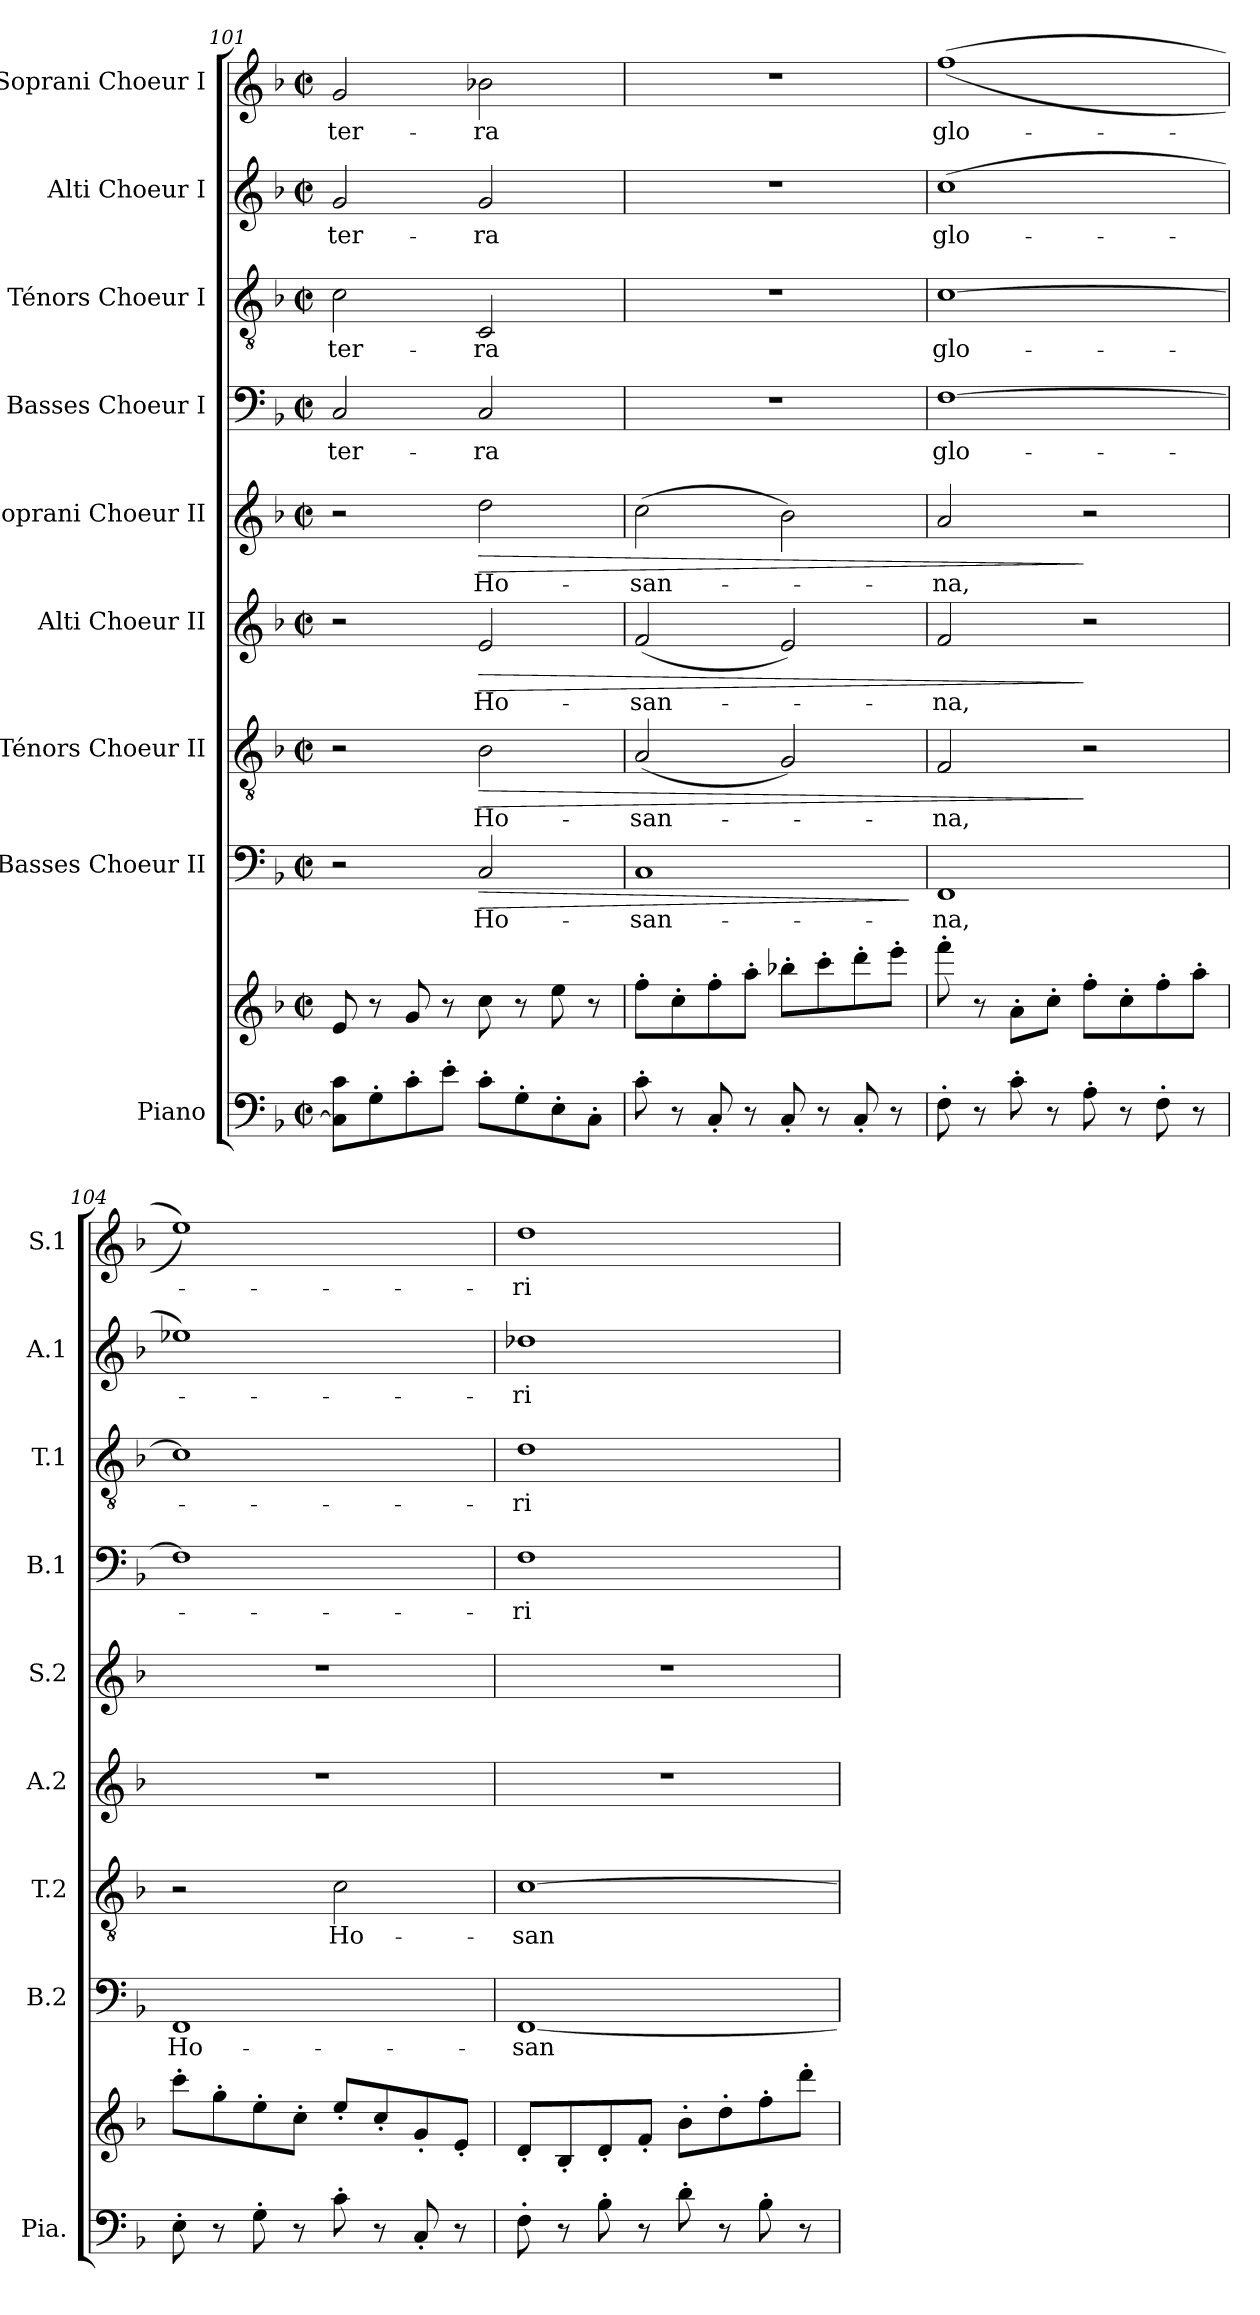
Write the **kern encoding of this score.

**kern	**kern	**kern	**text	**dynam	**kern	**text	**dynam	**kern	**text	**dynam	**kern	**text	**dynam	**kern	**text	**kern	**text	**kern	**text	**kern	**text
*part9	*part9	*part8	*part8	*part8	*part7	*part7	*part7	*part6	*part6	*part6	*part5	*part5	*part5	*part4	*part4	*part3	*part3	*part2	*part2	*part1	*part1
*staff10	*staff9	*staff8	*staff8	*staff8	*staff7	*staff7	*staff7	*staff6	*staff6	*staff6	*staff5	*staff5	*staff5	*staff4	*staff4	*staff3	*staff3	*staff2	*staff2	*staff1	*staff1
*I"Piano	*	*I"Basses Choeur II	*	*	*I"Ténors Choeur II	*	*	*I"Alti Choeur II	*	*	*I"Soprani Choeur II	*	*	*I"Basses Choeur I	*	*I"Ténors Choeur I	*	*I"Alti Choeur I	*	*I"Soprani Choeur I	*
*I'Pia.	*	*I'B.2	*	*	*I'T.2	*	*	*I'A.2	*	*	*I'S.2	*	*	*I'B.1	*	*I'T.1	*	*I'A.1	*	*I'S.1	*
*clefF4	*clefG2	*clefF4	*	*	*clefGv2	*	*	*clefG2	*	*	*clefG2	*	*	*clefF4	*	*clefGv2	*	*clefG2	*	*clefG2	*
*	*	*	*	*	*	*	*	*	*	*	*	*	*	*	*	*	*	*ITrd2c3	*	*	*
*k[b-]	*k[b-]	*k[b-]	*	*	*k[b-]	*	*	*k[b-]	*	*	*k[b-]	*	*	*k[b-]	*	*k[b-]	*	*k[f#c#]	*	*k[b-]	*
*M2/2	*M2/2	*M2/2	*	*	*M2/2	*	*	*M2/2	*	*	*M2/2	*	*	*M2/2	*	*M2/2	*	*M2/2	*	*M2/2	*
*met(c|)	*met(c|)	*met(c|)	*	*	*met(c|)	*	*	*met(c|)	*	*	*met(c|)	*	*	*met(c|)	*	*met(c|)	*	*met(c|)	*	*met(c|)	*
=101	=101	=101	=101	=101	=101	=101	=101	=101	=101	=101	=101	=101	=101	=101	=101	=101	=101	=101	=101	=101	=101
*	*	*^	*	*	*^	*	*	*^	*	*	*	*	*	*	*	*	*	*	*	*	*
8C\] 8c\L	8e/	2r	2ryy	.	.	2r	2ryy	.	.	2r	2ryy	.	.	2r	.	.	2C/	ter-	2c\	ter-	2ei/	ter-	2g/	ter-
8G'\	8r	.	.	.	.	.	.	.	.	.	.	.	.	.	.	.	.	.	.	.	.	.	.	.
8c'\	8g/	.	.	.	.	.	.	.	.	.	.	.	.	.	.	.	.	.	.	.	.	.	.	.
8e'\J	8r	.	.	.	.	.	.	.	.	.	.	.	.	.	.	.	.	.	.	.	.	.	.	.
!	!	!	!	!	!LO:HP:b	!	!	!	!LO:HP:b	!	!	!	!LO:HP:b	!	!	!LO:HP:b	!	!	!	!	!	!	!	!
8c'\L	8cc\	2C/	2ryy	Ho-	>	2B-\	2ryy	Ho-	>	2ei/	2ryy	Ho-	>	2dd\	Ho-	>	2C/	-ra	2C/	-ra	2ei/	-ra	2b-X\	-ra
8G'\	8r	.	.	.	.	.	.	.	.	.	.	.	.	.	.	.	.	.	.	.	.	.	.	.
8E'\	8ee\	.	.	.	.	.	.	.	.	.	.	.	.	.	.	.	.	.	.	.	.	.	.	.
8C'\J	8r	.	.	.	.	.	.	.	.	.	.	.	.	.	.	.	.	.	.	.	.	.	.	.
*	*	*v	*v	*	*	*	*	*	*	*v	*v	*	*	*	*	*	*	*	*	*	*	*	*	*
*	*	*	*	*	*v	*v	*	*	*	*	*	*	*	*	*	*	*	*	*	*	*	*
!!LO:PB:g=z
=102	=102	=102	=102	=102	=102	=102	=102	=102	=102	=102	=102	=102	=102	=102	=102	=102	=102	=102	=102	=102	=102
8c'\	8ff'\L	1C	-san-	.	(2A/	-san-	.	(2fi/	-san-	.	(2cc\	-san-	.	1r	.	1r	.	1r	.	1r	.
8r	8cc'\	.	.	.	.	.	.	.	.	.	.	.	.	.	.	.	.	.	.	.	.
8C'/	8ff'\	.	.	.	.	.	.	.	.	.	.	.	.	.	.	.	.	.	.	.	.
8r	8aa'\J	.	.	.	.	.	.	.	.	.	.	.	.	.	.	.	.	.	.	.	.
8C'/	8bb-X'\L	.	.	.	2G/)	.	.	2ei/)	.	.	2b-\)	.	.	.	.	.	.	.	.	.	.
8r	8ccc'\	.	.	.	.	.	.	.	.	.	.	.	.	.	.	.	.	.	.	.	.
8C'/	8ddd'\	.	.	.	.	.	.	.	.	.	.	.	.	.	.	.	.	.	.	.	.
8r	8eee'\J	.	.	.	.	.	.	.	.	.	.	.	.	.	.	.	.	.	.	.	.
.	.	.	.	]	.	.	.	.	.	.	.	.	.	.	.	.	.	.	.	.	.
=103	=103	=103	=103	=103	=103	=103	=103	=103	=103	=103	=103	=103	=103	=103	=103	=103	=103	=103	=103	=103	=103
8F'\	8fff'\	1FF	-na,	.	2F/	-na,	.	2fi/	-na,	.	2a/	-na,	.	[1F	glo-	[1c	glo-	(1ai	glo-	((1ff	glo-
8r	8r	.	.	.	.	.	.	.	.	.	.	.	.	.	.	.	.	.	.	.	.
8c'\	8a'\L	.	.	.	.	.	.	.	.	.	.	.	.	.	.	.	.	.	.	.	.
8r	8cc'\J	.	.	.	.	.	.	.	.	.	.	.	.	.	.	.	.	.	.	.	.
8A'\	8ff'\L	.	.	.	2r	.	]	2r	.	]	2r	.	]	.	.	.	.	.	.	.	.
8r	8cc'\	.	.	.	.	.	.	.	.	.	.	.	.	.	.	.	.	.	.	.	.
8F'\	8ff'\	.	.	.	.	.	.	.	.	.	.	.	.	.	.	.	.	.	.	.	.
8r	8aa'\J	.	.	.	.	.	.	.	.	.	.	.	.	.	.	.	.	.	.	.	.
=104	=104	=104	=104	=104	=104	=104	=104	=104	=104	=104	=104	=104	=104	=104	=104	=104	=104	=104	=104	=104	=104
8E'\	8ccc'\L	1FF	Ho-	.	2r	.	.	1r	.	.	1r	.	.	1F]	.	1c]	.	1ccni)	.	1ee))	.
8r	8gg'\	.	.	.	.	.	.	.	.	.	.	.	.	.	.	.	.	.	.	.	.
8G'\	8ee'\	.	.	.	.	.	.	.	.	.	.	.	.	.	.	.	.	.	.	.	.
8r	8cc'\J	.	.	.	.	.	.	.	.	.	.	.	.	.	.	.	.	.	.	.	.
8c'\	8ee'/L	.	.	.	2c\	Ho-	.	.	.	.	.	.	.	.	.	.	.	.	.	.	.
8r	8cc'/	.	.	.	.	.	.	.	.	.	.	.	.	.	.	.	.	.	.	.	.
8C'/	8g'/	.	.	.	.	.	.	.	.	.	.	.	.	.	.	.	.	.	.	.	.
8r	8e'/J	.	.	.	.	.	.	.	.	.	.	.	.	.	.	.	.	.	.	.	.
=105	=105	=105	=105	=105	=105	=105	=105	=105	=105	=105	=105	=105	=105	=105	=105	=105	=105	=105	=105	=105	=105
8F'\	8d'/L	[1FF	-san-	.	[1c	-san-	.	1r	.	.	1r	.	.	1F	-ri-	1d	-ri-	1b-Xi	-ri-	1dd	-ri-
8r	8B-'/	.	.	.	.	.	.	.	.	.	.	.	.	.	.	.	.	.	.	.	.
8B-'\	8d'/	.	.	.	.	.	.	.	.	.	.	.	.	.	.	.	.	.	.	.	.
8r	8f'/J	.	.	.	.	.	.	.	.	.	.	.	.	.	.	.	.	.	.	.	.
8d'\	8b-'\L	.	.	.	.	.	.	.	.	.	.	.	.	.	.	.	.	.	.	.	.
8r	8dd'\	.	.	.	.	.	.	.	.	.	.	.	.	.	.	.	.	.	.	.	.
8B-'\	8ff'\	.	.	.	.	.	.	.	.	.	.	.	.	.	.	.	.	.	.	.	.
8r	8ddd'\J	.	.	.	.	.	.	.	.	.	.	.	.	.	.	.	.	.	.	.	.
=	=	=	=	=	=	=	=	=	=	=	=	=	=	=	=	=	=	=	=	=	=
*-	*-	*-	*-	*-	*-	*-	*-	*-	*-	*-	*-	*-	*-	*-	*-	*-	*-	*-	*-	*-	*-
